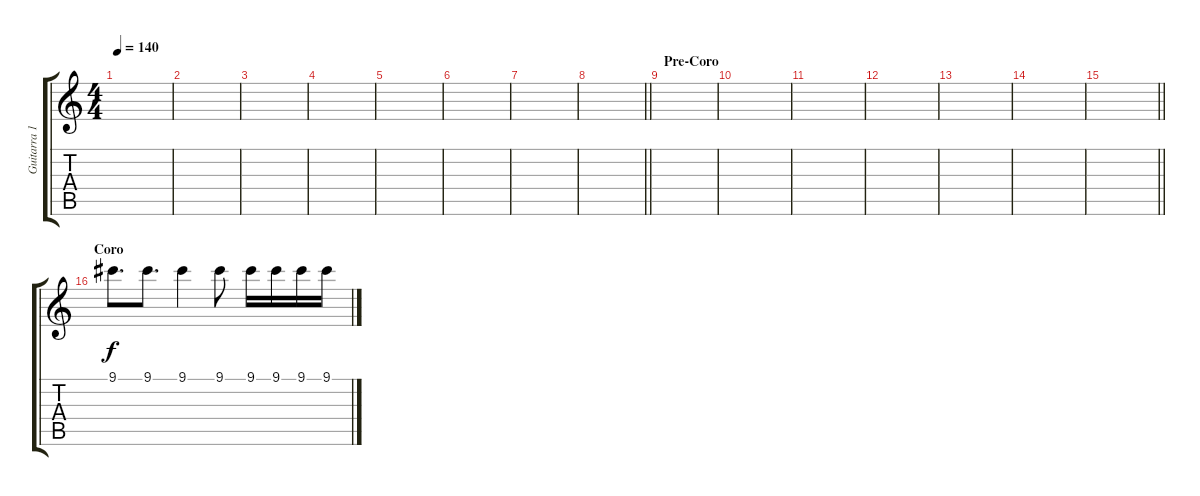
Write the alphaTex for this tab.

\track ("Guitarra 1" "Guitarra 1") {instrument distortionguitar}
\staff {score tabs}
\tuning (E4 B3 G3 D3 A2 E2) {hide}
\ts (4 4)
\tempo 140
\clef g2
\ks c
|
|
|
|
|
|
|
\barLineRight lightlight
|
\section ("" "Pre-Coro")
|
|
|
|
|
|
\barLineRight lightlight
|
\section ("" "Coro")
9.1.8{d} 9.1.8{d} 9.1.4 9.1.8 9.1.16 9.1.16 9.1.16 9.1.16
